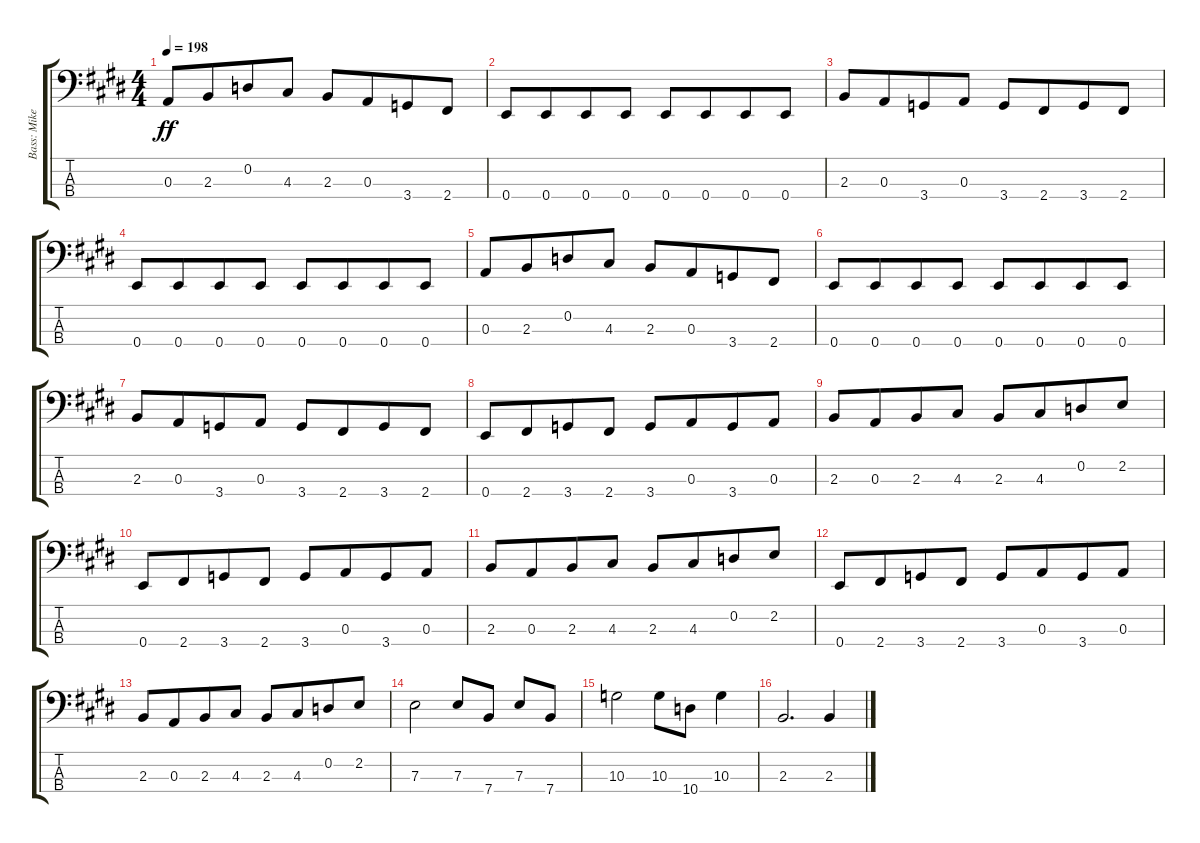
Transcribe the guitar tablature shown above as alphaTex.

\track ("Bass: Mike" "Bass: Mike") {instrument electricbassfinger}
\staff {score tabs}
\tuning (G2 D2 A1 E1) {hide}
\ts (4 4)
\tempo 198
\clef f4
\ks e
0.3.8{dy ff} 2.3.8{beam merge} 0.2.8 4.3.8 2.3.8 0.3.8{beam merge} 3.4.8 2.4.8 |
0.4.8 0.4.8{beam merge} 0.4.8 0.4.8{beam split} 0.4.8 0.4.8{beam merge} 0.4.8 0.4.8 |
2.3.8 0.3.8{beam merge} 3.4.8 0.3.8 3.4.8 2.4.8{beam merge} 3.4.8 2.4.8 |
0.4.8 0.4.8{beam merge} 0.4.8 0.4.8{beam split} 0.4.8 0.4.8{beam merge} 0.4.8 0.4.8 |
0.3.8 2.3.8{beam merge} 0.2.8 4.3.8 2.3.8 0.3.8{beam merge} 3.4.8 2.4.8 |
0.4.8 0.4.8{beam merge} 0.4.8 0.4.8{beam split} 0.4.8 0.4.8{beam merge} 0.4.8 0.4.8 |
2.3.8 0.3.8{beam merge} 3.4.8 0.3.8 3.4.8 2.4.8{beam merge} 3.4.8 2.4.8 |
0.4.8 2.4.8{beam merge} 3.4.8 2.4.8 3.4.8 0.3.8{beam merge} 3.4.8 0.3.8 |
2.3.8 0.3.8{beam merge} 2.3.8 4.3.8 2.3.8 4.3.8{beam merge} 0.2.8 2.2.8 |
0.4.8 2.4.8{beam merge} 3.4.8 2.4.8 3.4.8 0.3.8{beam merge} 3.4.8 0.3.8 |
2.3.8 0.3.8{beam merge} 2.3.8 4.3.8 2.3.8 4.3.8{beam merge} 0.2.8 2.2.8 |
0.4.8 2.4.8{beam merge} 3.4.8 2.4.8 3.4.8 0.3.8{beam merge} 3.4.8 0.3.8 |
2.3.8 0.3.8{beam merge} 2.3.8 4.3.8 2.3.8 4.3.8{beam merge} 0.2.8 2.2.8 |
7.3.2 7.3.8 7.4.8 7.3.8 7.4.8 |
10.3.2 10.3.8 10.4.8 10.3.4 |
2.3.2{d} 2.3.4
